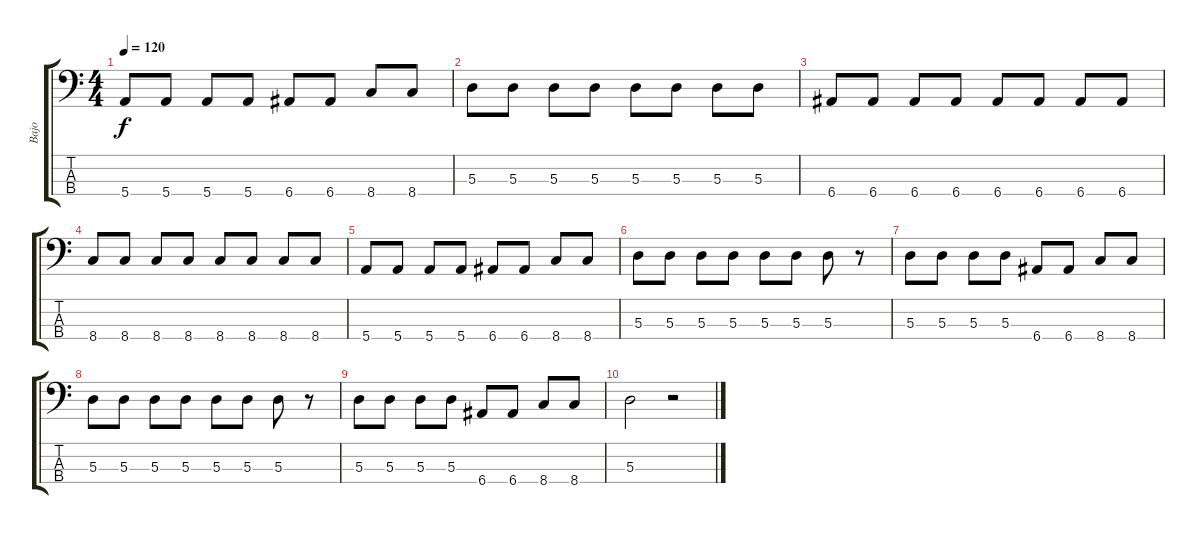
\track ("Bajo" "Bajo") {instrument electricbasspick}
\staff {score tabs}
\tuning (G2 D2 A1 E1) {hide}
\ts (4 4)
\tempo 120
\clef f4
\ks c
5.4.8{dy f} 5.4.8 5.4.8 5.4.8 6.4.8 6.4.8 8.4.8 8.4.8 |
5.3.8 5.3.8 5.3.8 5.3.8 5.3.8 5.3.8 5.3.8 5.3.8 |
6.4.8 6.4.8 6.4.8 6.4.8 6.4.8 6.4.8 6.4.8 6.4.8 |
8.4.8 8.4.8 8.4.8 8.4.8 8.4.8 8.4.8 8.4.8 8.4.8 |
5.4.8 5.4.8 5.4.8 5.4.8 6.4.8 6.4.8 8.4.8 8.4.8 |
5.3.8 5.3.8 5.3.8 5.3.8 5.3.8 5.3.8 5.3.8 r.8 |
5.3.8 5.3.8 5.3.8 5.3.8 6.4.8 6.4.8 8.4.8 8.4.8 |
5.3.8 5.3.8 5.3.8 5.3.8 5.3.8 5.3.8 5.3.8 r.8 |
5.3.8 5.3.8 5.3.8 5.3.8 6.4.8 6.4.8 8.4.8 8.4.8 |
5.3.2 r.2
